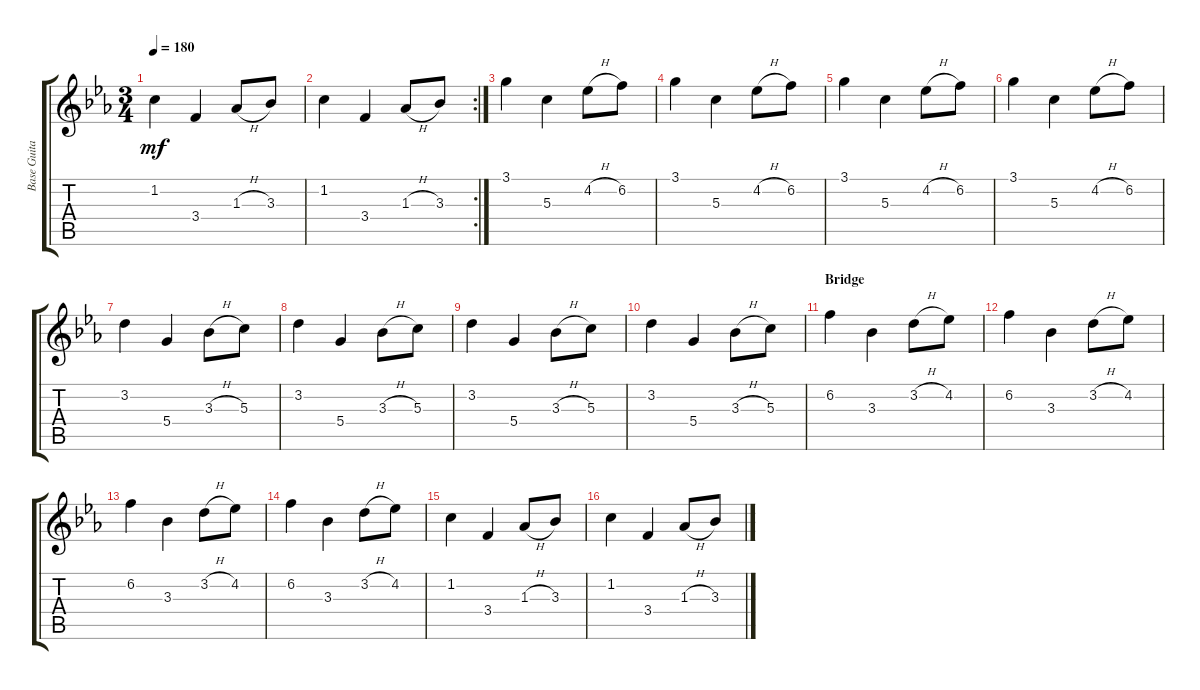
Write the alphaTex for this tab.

\track ("Base Guitar II" "Base Guita") {instrument acousticguitarnylon}
\staff {score tabs}
\tuning (E4 B3 G3 D3 A2 E2) {hide}
\ts (3 4)
\tempo 180
\clef g2
\ks cminor
1.2.4{dy mf} 3.4.4 1.3{h}.8 3.3.8 |
\rc 2
1.2.4 3.4.4 1.3{h}.8 3.3.8 |
3.1.4 5.3.4 4.2{h}.8 6.2.8 |
3.1.4 5.3.4 4.2{h}.8 6.2.8 |
3.1.4 5.3.4 4.2{h}.8 6.2.8 |
3.1.4 5.3.4 4.2{h}.8 6.2.8 |
3.2.4 5.4.4 3.3{h}.8 5.3.8 |
3.2.4 5.4.4 3.3{h}.8 5.3.8 |
3.2.4 5.4.4 3.3{h}.8 5.3.8 |
3.2.4 5.4.4 3.3{h}.8 5.3.8 |
\section ("" "Bridge")
6.2.4 3.3.4 3.2{h}.8 4.2.8 |
6.2.4 3.3.4 3.2{h}.8 4.2.8 |
6.2.4 3.3.4 3.2{h}.8 4.2.8 |
6.2.4 3.3.4 3.2{h}.8 4.2.8 |
1.2.4 3.4.4 1.3{h}.8 3.3.8 |
1.2.4 3.4.4 1.3{h}.8 3.3.8
